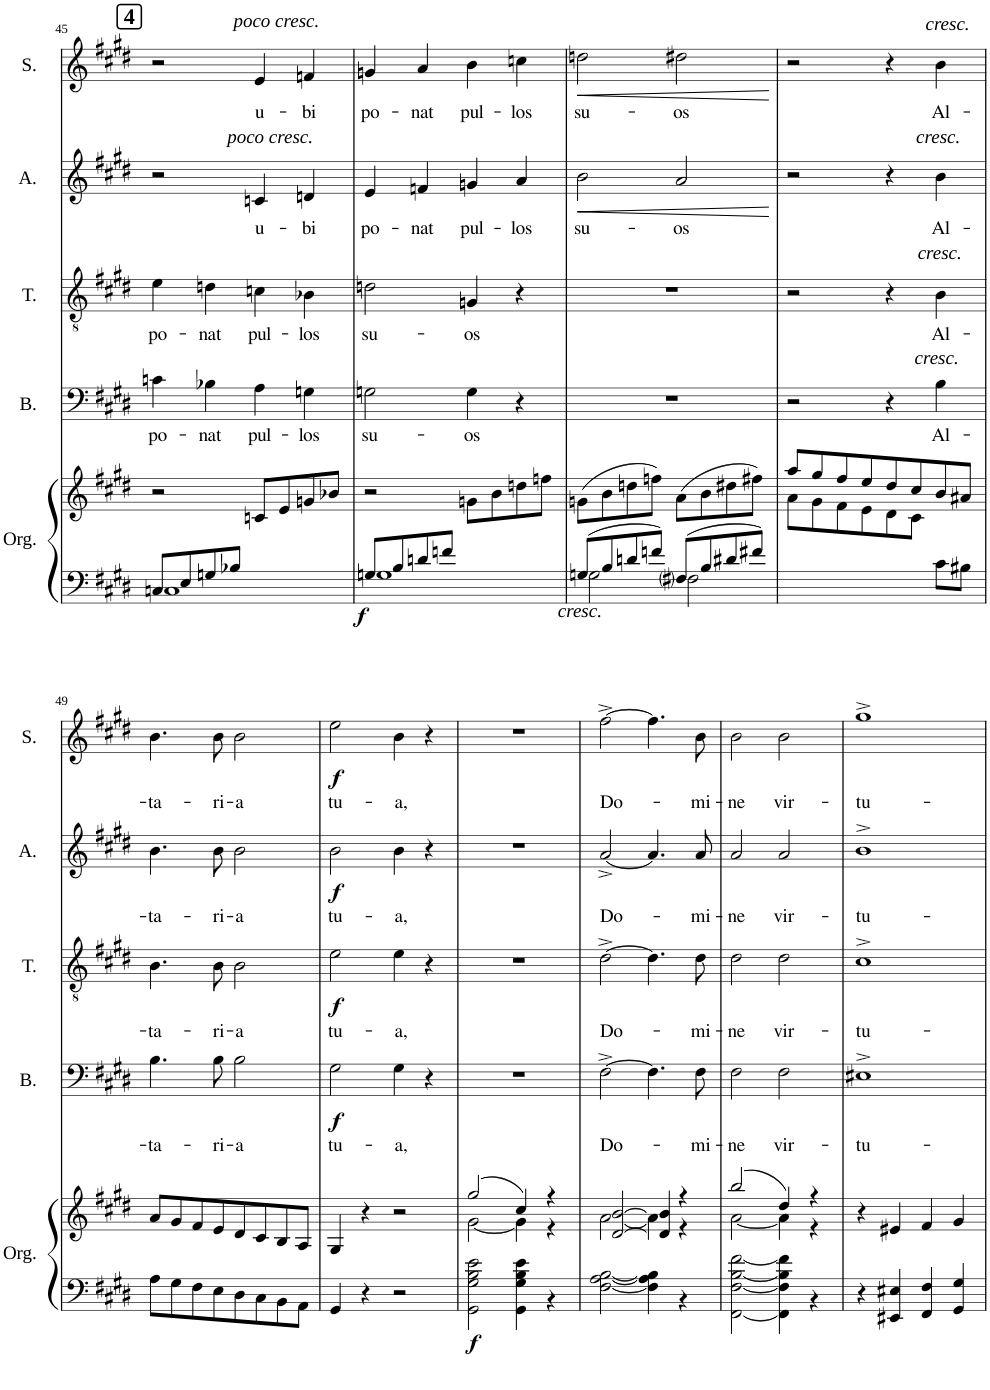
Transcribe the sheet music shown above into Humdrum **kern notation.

**kern	**kern	**dynam	**kern	**text	**dynam	**kern	**text	**dynam	**kern	**text	**dynam	**kern	**text	**dynam
*part5	*part5	*part5	*part4	*part4	*part4	*part3	*part3	*part3	*part2	*part2	*part2	*part1	*part1	*part1
*staff6	*staff5	*staff5/6	*staff4	*staff4	*staff4	*staff3	*staff3	*staff3	*staff2	*staff2	*staff2	*staff1	*staff1	*staff1
*I"Orgue	*	*	*I"Basse	*	*	*I"Ténor	*	*	*I"Alto	*	*	*I"Soprano	*	*
*I'Org.	*	*	*I'B.	*	*	*I'T.	*	*	*I'A.	*	*	*I'S.	*	*
!!LO:PB:g=z
*clefF4	*clefG2	*	*clefF4	*	*	*clefGv2	*	*	*clefG2	*	*	*clefG2	*	*
*k[f#c#g#d#]	*k[f#c#g#d#]	*	*k[f#c#g#d#]	*	*	*k[f#c#g#d#]	*	*	*k[f#c#g#d#]	*	*	*k[f#c#g#d#]	*	*
*E:	*E:	*	*E:	*	*	*	*	*	*E:	*	*	*E:	*	*
*M4/4	*M4/4	*	*M4/4	*	*	*M4/4	*	*	*M4/4	*	*	*M4/4	*	*
!!LO:REH:place=s1:a:B:cj:fs=14:t=4
=45	=45	=45	=45	=45	=45	=45	=45	=45	=45	=45	=45	=45	=45	=45
*^	*	*	*	*	*	*	*	*	*	*	*	*	*	*
!	!	!	!	!	!LO:LY:b	!	!	!LO:LY:b	!	!	!	!	!	!	!
8Cn/L	1C	2r	.	4cn\	po-	.	4e\	po-	.	2r	.	.	2r	.	.
8E/	.	.	.	.	.	.	.	.	.	.	.	.	.	.	.
!	!	!	!	!	!LO:LY:b	!	!	!LO:LY:b	!	!	!	!	!	!	!
8Gn/	.	.	.	4B-X\	-nat	.	4dn\	-nat	.	.	.	.	.	.	.
8B-X/J	.	.	.	.	.	.	.	.	.	.	.	.	.	.	.
!	!	!	!	!	!	!	!	!	!	!	!	!	!LO:TX:a:i:t=poco cresc.	!	!
!	!	!	!	!	!	!	!	!	!	!LO:TX:a:i:t=poco cresc.	!	!	!	!	!
!	!	!	!	!	!LO:LY:b	!	!	!LO:LY:b	!	!	!LO:LY:b	!	!	!LO:LY:b	!
2ryy	.	8cn/L	.	4A\	pul-	.	4cn\	pul-	.	4cn/	u-	.	4e/	u-	.
.	.	8e/	.	.	.	.	.	.	.	.	.	.	.	.	.
!	!	!	!	!	!LO:LY:b	!	!	!LO:LY:b	!	!	!LO:LY:b	!	!	!LO:LY:b	!
.	.	8gn/	.	4Gn\	-los	.	4B-X\	-los	.	4dn/	-bi	.	4fn/	-bi	.
.	.	8b-X/J	.	.	.	.	.	.	.	.	.	.	.	.	.
=46	=46	=46	=46	=46	=46	=46	=46	=46	=46	=46	=46	=46	=46	=46	=46
!	!	!	!LO:DY:b=2	!	!LO:LY:b	!	!	!LO:LY:b	!	!	!LO:LY:b	!	!	!LO:LY:b	!
8Gn/L	1G	2r	f	2Gn\	su-	.	2dn\	su-	.	4e/	po-	.	4gn/	po-	.
8B/	.	.	.	.	.	.	.	.	.	.	.	.	.	.	.
!	!	!	!	!	!	!	!	!	!	!	!LO:LY:b	!	!	!LO:LY:b	!
8dn/	.	.	.	.	.	.	.	.	.	4fn/	-nat	.	4a/	-nat	.
8fn/J	.	.	.	.	.	.	.	.	.	.	.	.	.	.	.
!	!	!	!	!	!LO:LY:b	!	!	!LO:LY:b	!	!	!LO:LY:b	!	!	!LO:LY:b	!
2ryy	.	8gn\L	.	4G\	-os	.	4Gn/	-os	.	4gn/	pul-	.	4b\	pul-	.
.	.	8b\	.	.	.	.	.	.	.	.	.	.	.	.	.
!	!	!	!	!	!	!	!	!	!	!	!LO:LY:b	!	!	!LO:LY:b	!
.	.	8ddn\	.	4r	.	.	4r	.	.	4a/	-los	.	4ccn\	-los	.
.	.	8ffn\J	.	.	.	.	.	.	.	.	.	.	.	.	.
=47	=47	=47	=47	=47	=47	=47	=47	=47	=47	=47	=47	=47	=47	=47	=47
!LO:TX:b:i:t=cresc.	!	!	!	!	!	!	!	!	!	!	!	!	!	!	!
!	!	!	!	!	!	!	!	!	!	!	!LO:LY:b	!LO:HP:b	!	!LO:LY:b	!LO:HP:b
8Gn/L	2G\	(8gn\L	.	1r	.	.	1r	.	.	2b\	su-	<	2ddn\	su-	<
8B/	.	8b\	.	.	.	.	.	.	.	.	.	.	.	.	.
8dn/	.	8ddn\	.	.	.	.	.	.	.	.	.	.	.	.	.
8fn/J	.	8ffn\J)	.	.	.	.	.	.	.	.	.	.	.	.	.
!	!	!	!	!	!	!	!	!	!	!	!LO:LY:b	!	!	!LO:LY:b	!
8F#i/L	2F#\	(8a\L	.	.	.	.	.	.	.	2a/	-os	.	2dd#X\	-os	.
8B/	.	8b\	.	.	.	.	.	.	.	.	.	.	.	.	.
8d#X/	.	8dd#X\	.	.	.	.	.	.	.	.	.	.	.	.	.
8f#X/J	.	8ff#X\J)	.	.	.	.	.	.	.	.	.	.	.	.	.
*v	*v	*	*	*	*	*	*	*	*	*	*	*	*	*	*
.	.	.	.	.	.	.	.	.	.	.	[	.	.	[
=48	=48	=48	=48	=48	=48	=48	=48	=48	=48	=48	=48	=48	=48	=48
*	*^	*	*	*	*	*	*	*	*	*	*	*	*	*
2.ryy	8aa/L	8a\L	.	2r	.	.	2r	.	.	2r	.	.	2r	.	.
.	8gg#/	8g#\	.	.	.	.	.	.	.	.	.	.	.	.	.
.	8ff#/	8f#\	.	.	.	.	.	.	.	.	.	.	.	.	.
.	8ee/	8e\	.	.	.	.	.	.	.	.	.	.	.	.	.
.	8dd#/	8d#\	.	4r	.	.	4r	.	.	4r	.	.	4r	.	.
.	8cc#/	8c#\J	.	.	.	.	.	.	.	.	.	.	.	.	.
!	!	!	!	!	!	!	!	!	!	!	!	!	!LO:TX:a:i:t=cresc.	!	!
!	!	!	!	!	!	!	!	!	!	!LO:TX:a:i:t=cresc.	!	!	!	!	!
!	!	!	!	!	!	!	!LO:TX:a:i:t=cresc.	!	!	!	!	!	!	!	!
!	!	!	!	!LO:TX:a:i:t=cresc.	!	!	!	!	!	!	!	!	!	!	!
!	!	!	!	!	!LO:LY:b	!	!	!LO:LY:b	!	!	!LO:LY:b	!	!	!LO:LY:b	!
8c#\L	8b/	4ryy	.	4B\	Al-	.	4B\	Al-	.	4b\	Al-	.	4b\	Al-	.
8B#X\J	8a#X/J	.	.	.	.	.	.	.	.	.	.	.	.	.	.
*	*v	*v	*	*	*	*	*	*	*	*	*	*	*	*	*
!!LO:LB:g=z
=49	=49	=49	=49	=49	=49	=49	=49	=49	=49	=49	=49	=49	=49	=49
!	!	!	!	!LO:LY:b	!	!	!LO:LY:b	!	!	!LO:LY:b	!	!	!LO:LY:b	!
8A\L	8a/L	.	4.B\	-ta-	.	4.B\	-ta-	.	4.b\	-ta-	.	4.b\	-ta-	.
8G#\	8g#/	.	.	.	.	.	.	.	.	.	.	.	.	.
8F#\	8f#/	.	.	.	.	.	.	.	.	.	.	.	.	.
!	!	!	!	!LO:LY:b	!	!	!LO:LY:b	!	!	!LO:LY:b	!	!	!LO:LY:b	!
8E\	8e/	.	8B\	-ri-	.	8B\	-ri-	.	8b\	-ri-	.	8b\	-ri-	.
!	!	!	!	!LO:LY:b	!	!	!LO:LY:b	!	!	!LO:LY:b	!	!	!LO:LY:b	!
8D#\	8d#/	.	2B\	-a	.	2B\	-a	.	2b\	-a	.	2b\	-a	.
8C#\	8c#/	.	.	.	.	.	.	.	.	.	.	.	.	.
8BB\	8B/	.	.	.	.	.	.	.	.	.	.	.	.	.
8AA\J	8A/J	.	.	.	.	.	.	.	.	.	.	.	.	.
=50	=50	=50	=50	=50	=50	=50	=50	=50	=50	=50	=50	=50	=50	=50
!	!	!	!	!LO:LY:b	!LO:DY:b	!	!LO:LY:b	!LO:DY:b	!	!LO:LY:b	!LO:DY:b	!	!LO:LY:b	!LO:DY:b
4GG#/	4G#/	.	2G#\	tu-	f	2e\	tu-	f	2b\	tu-	f	2ee\	tu-	f
4r	4r	.	.	.	.	.	.	.	.	.	.	.	.	.
!	!	!	!	!LO:LY:b	!	!	!LO:LY:b	!	!	!LO:LY:b	!	!	!LO:LY:b	!
2r	2r	.	4G#\	-a,	.	4e\	-a,	.	4b\	-a,	.	4b\	-a,	.
.	.	.	4r	.	.	4r	.	.	4r	.	.	4r	.	.
=51	=51	=51	=51	=51	=51	=51	=51	=51	=51	=51	=51	=51	=51	=51
*^	*^	*	*	*	*	*	*	*	*	*	*	*	*	*
!	!	!	!	!LO:DY:b=2	!	!	!	!	!	!	!	!	!	!	!	!
1ryy	2GG#\ 2G#\ 2B\ 2e\	(2gg#/	[2g#\	f	1r	.	.	1r	.	.	1r	.	.	1r	.	.
.	4GG#\ 4G#\ 4B\ 4e\	4cc#/)	4g#\]	.	.	.	.	.	.	.	.	.	.	.	.	.
.	4r	4r	4r	.	.	.	.	.	.	.	.	.	.	.	.	.
=52	=52	=52	=52	=52	=52	=52	=52	=52	=52	=52	=52	=52	=52	=52	=52	=52
!	!	!	!	!	!	!LO:LY:b	!	!	!LO:LY:b	!	!	!LO:LY:b	!	!	!LO:LY:b	!
1ryy	[2F#\ [2A\ [2B\	[2d#/ [2b/	[2a\	.	[2F#^\	Do-	.	[2d#^\	Do-	.	[2a^/	Do-	.	[2ff#^\	Do-	.
.	4F#\] 4A\] 4B\]	4d#/] 4b/]	4a\]	.	4.F#\]	.	.	4.d#\]	.	.	4.a/]	.	.	4.ff#\]	.	.
.	4r	4r	4r	.	.	.	.	.	.	.	.	.	.	.	.	.
!	!	!	!	!	!	!LO:LY:b	!	!	!LO:LY:b	!	!	!LO:LY:b	!	!	!LO:LY:b	!
.	.	.	.	.	8F#\	-mi-	.	8d#\	-mi-	.	8a/	-mi-	.	8b\	-mi-	.
=53	=53	=53	=53	=53	=53	=53	=53	=53	=53	=53	=53	=53	=53	=53	=53	=53
!	!	!	!	!	!	!LO:LY:b	!	!	!LO:LY:b	!	!	!LO:LY:b	!	!	!LO:LY:b	!
1ryy	[2FF#\ [2F#\ [2B\ [2f#\	(2bb/	[2a\	.	2F#\	-ne	.	2d#\	-ne	.	2a/	-ne	.	2b\	-ne	.
!	!	!	!	!	!	!LO:LY:b	!	!	!LO:LY:b	!	!	!LO:LY:b	!	!	!LO:LY:b	!
.	4FF#\] 4F#\] 4B\] 4f#\]	4dd#/)	4a\]	.	2F#\	vir-	.	2d#\	vir-	.	2a/	vir-	.	2b\	vir-	.
.	4r	4r	4r	.	.	.	.	.	.	.	.	.	.	.	.	.
=54	=54	=54	=54	=54	=54	=54	=54	=54	=54	=54	=54	=54	=54	=54	=54	=54
!	!	!	!	!	!	!LO:LY:b	!	!	!LO:LY:b	!	!	!LO:LY:b	!	!	!LO:LY:b	!
*v	*v	*	*	*	*	*	*	*	*	*	*	*	*	*	*	*
*	*v	*v	*	*	*	*	*	*	*	*	*	*	*	*	*
4r	4r	.	1E#X^	-tu-	.	1c#^	-tu-	.	1b^	-tu-	.	1gg#^	-tu-	.
4EE#X/ 4E#X/	4e#X/	.	.	.	.	.	.	.	.	.	.	.	.	.
4FF#/ 4F#/	4f#/	.	.	.	.	.	.	.	.	.	.	.	.	.
4GG#/ 4G#/	4g#/	.	.	.	.	.	.	.	.	.	.	.	.	.
=	=	=	=	=	=	=	=	=	=	=	=	=	=	=
*-	*-	*-	*-	*-	*-	*-	*-	*-	*-	*-	*-	*-	*-	*-
